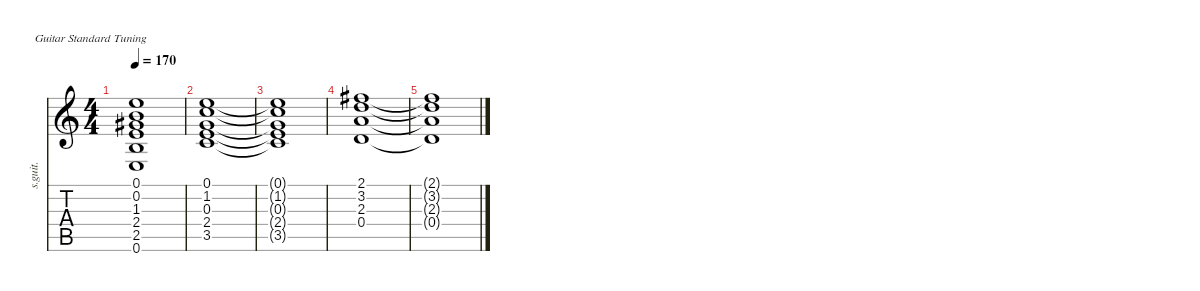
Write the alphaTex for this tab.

\defaultSystemsLayout 4
\hideDynamics
\bracketExtendMode nobrackets
\otherSystemsTrackNameOrientation horizontal
\track ("Rhythm Guitar" "s.guit.") {instrument acousticguitarsteel}
\staff {score tabs}
\tuning (E4 B3 G3 D3 A2 E2)
\ts (4 4)
\tempo 170
\clef g2
\ks c
(0.1{t} 0.2{t} 1.3{t acc #} 2.4{t} 2.5{t} 0.6{t}).1{dy f beam Up} |
(0.1 1.2 0.3 2.4 3.5).1{beam Up} |
(0.1{t} 1.2{t} 0.3{t} 2.4{t} 3.5{t}).1{beam Up} |
(2.1{acc #} 3.2 2.3 0.4).1{beam Up} |
(2.1{t acc #} 3.2{t} 2.3{t} 0.4{t}).1{beam Up}
